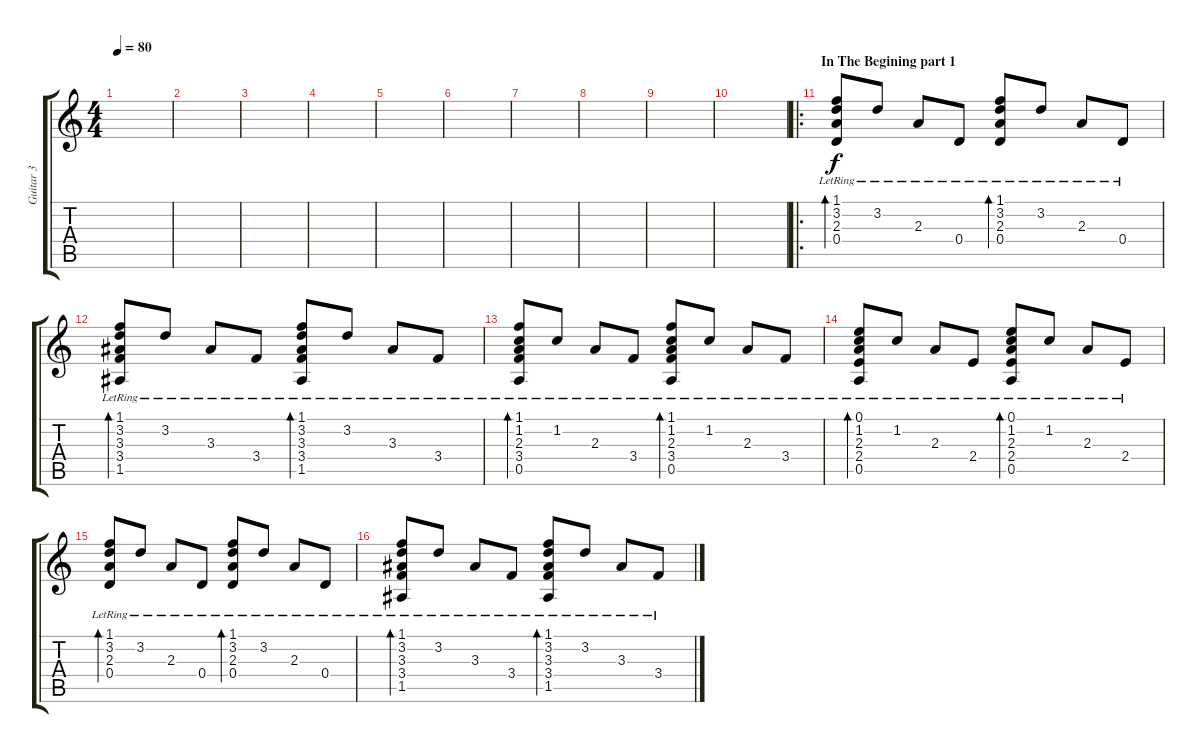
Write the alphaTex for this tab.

\track ("Guitar 3" "Guitar 3") {instrument acousticguitarsteel}
\staff {score tabs}
\tuning (E4 B3 G3 D3 A2 E2) {hide}
\ts (4 4)
\tempo 80
\clef g2
\ks c
|
|
|
|
|
|
|
|
|
|
\ro
\section ("" "In The Begining part 1")
(1.1{lr} 3.2{lr} 2.3{lr} 0.4{lr}).8{bd 60} 3.2{lr}.8 2.3{lr}.8 0.4{lr}.8 (1.1{lr} 3.2{lr} 2.3{lr} 0.4{lr}).8{bd 60} 3.2{lr}.8 2.3{lr}.8 0.4{lr}.8 |
(1.1{lr} 3.2{lr} 3.3{lr} 3.4{lr} 1.5{lr}).8{bd 60} 3.2{lr}.8 3.3{lr}.8 3.4{lr}.8 (1.1{lr} 3.2{lr} 3.3{lr} 3.4{lr} 1.5{lr}).8{bd 60} 3.2{lr}.8 3.3{lr}.8 3.4{lr}.8 |
(1.1{lr} 1.2{lr} 2.3{lr} 3.4{lr} 0.5{lr}).8{bd 60} 1.2{lr}.8 2.3{lr}.8 3.4{lr}.8 (1.1{lr} 1.2{lr} 2.3{lr} 3.4{lr} 0.5{lr}).8{bd 60} 1.2{lr}.8 2.3{lr}.8 3.4{lr}.8 |
(0.1{lr} 1.2{lr} 2.3{lr} 2.4{lr} 0.5{lr}).8{bd 60} 1.2{lr}.8 2.3{lr}.8 2.4{lr}.8 (0.1{lr} 1.2{lr} 2.3{lr} 2.4{lr} 0.5{lr}).8{bd 60} 1.2{lr}.8 2.3{lr}.8 2.4{lr}.8 |
(1.1{lr} 3.2{lr} 2.3{lr} 0.4{lr}).8{bd 60} 3.2{lr}.8 2.3{lr}.8 0.4{lr}.8 (1.1{lr} 3.2{lr} 2.3{lr} 0.4{lr}).8{bd 60} 3.2{lr}.8 2.3{lr}.8 0.4{lr}.8 |
(1.1{lr} 3.2{lr} 3.3{lr} 3.4{lr} 1.5{lr}).8{bd 60} 3.2{lr}.8 3.3{lr}.8 3.4{lr}.8 (1.1{lr} 3.2{lr} 3.3{lr} 3.4{lr} 1.5{lr}).8{bd 60} 3.2{lr}.8 3.3{lr}.8 3.4{lr}.8
